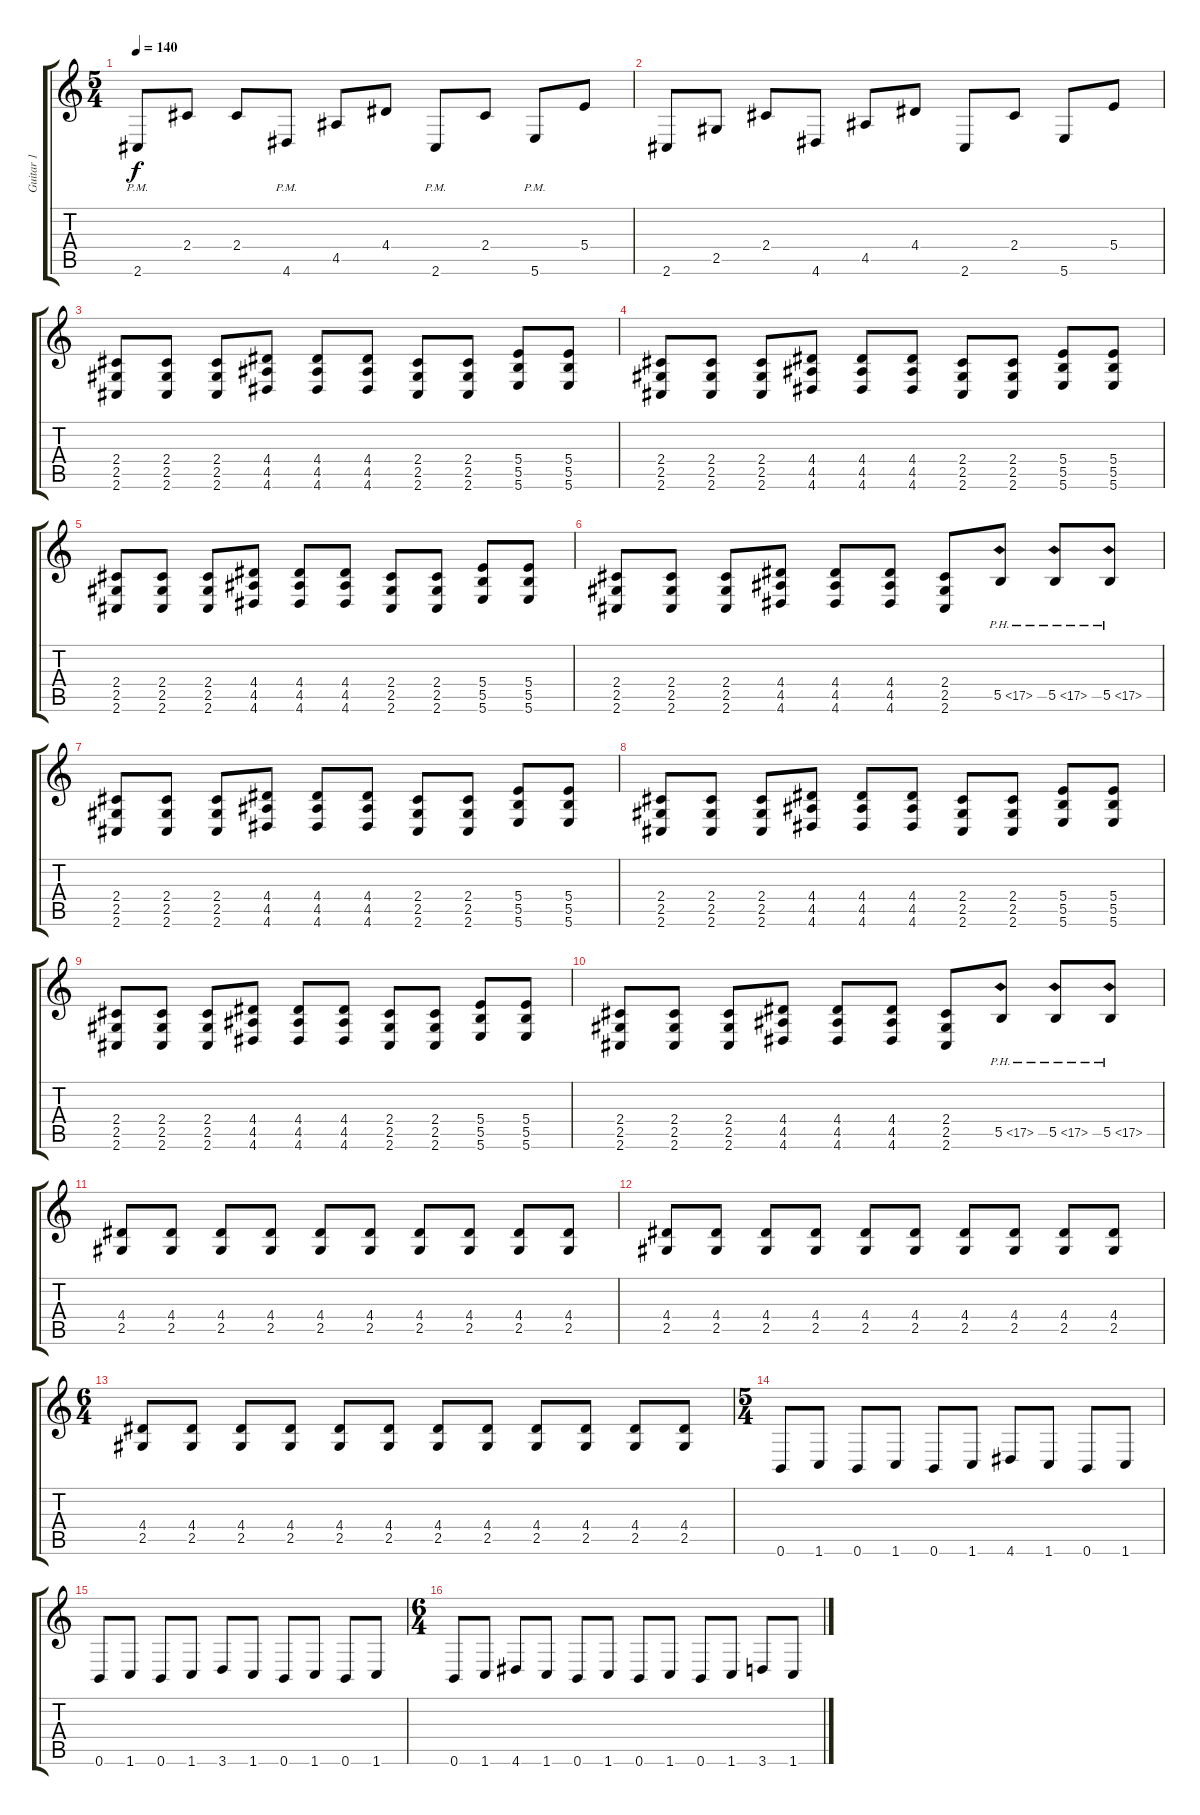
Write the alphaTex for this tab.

\track ("Guitar 1" "Guitar 1") {instrument distortionguitar}
\staff {score tabs}
\tuning (Db4 Ab3 E3 B2 Gb2 B1) {hide}
\ts (5 4)
\tempo 140
\clef g2
\ks c
2.6{pm}.8{dy f} 2.4.8 2.4.8 4.6{pm}.8 4.5.8 4.4.8 2.6{pm}.8 2.4.8 5.6{pm}.8 5.4.8 |
2.6.8 2.5.8 2.4.8 4.6.8 4.5.8 4.4.8 2.6.8 2.4.8 5.6.8 5.4.8 |
(2.4 2.5 2.6).8 (2.4 2.5 2.6).8 (2.4 2.5 2.6).8 (4.4 4.5 4.6).8 (4.4 4.5 4.6).8 (4.4 4.5 4.6).8 (2.4 2.5 2.6).8 (2.4 2.5 2.6).8 (5.4 5.5 5.6).8 (5.4 5.5 5.6).8 |
(2.4 2.5 2.6).8 (2.4 2.5 2.6).8 (2.4 2.5 2.6).8 (4.4 4.5 4.6).8 (4.4 4.5 4.6).8 (4.4 4.5 4.6).8 (2.4 2.5 2.6).8 (2.4 2.5 2.6).8 (5.4 5.5 5.6).8 (5.4 5.5 5.6).8 |
(2.4 2.5 2.6).8 (2.4 2.5 2.6).8 (2.4 2.5 2.6).8 (4.4 4.5 4.6).8 (4.4 4.5 4.6).8 (4.4 4.5 4.6).8 (2.4 2.5 2.6).8 (2.4 2.5 2.6).8 (5.4 5.5 5.6).8 (5.4 5.5 5.6).8 |
(2.4 2.5 2.6).8 (2.4 2.5 2.6).8 (2.4 2.5 2.6).8 (4.4 4.5 4.6).8 (4.4 4.5 4.6).8 (4.4 4.5 4.6).8 (2.4 2.5 2.6).8 5.5{ph 12}.8 5.5{ph 12}.8 5.5{ph 12}.8 |
(2.4 2.5 2.6).8 (2.4 2.5 2.6).8 (2.4 2.5 2.6).8 (4.4 4.5 4.6).8 (4.4 4.5 4.6).8 (4.4 4.5 4.6).8 (2.4 2.5 2.6).8 (2.4 2.5 2.6).8 (5.4 5.5 5.6).8 (5.4 5.5 5.6).8 |
(2.4 2.5 2.6).8 (2.4 2.5 2.6).8 (2.4 2.5 2.6).8 (4.4 4.5 4.6).8 (4.4 4.5 4.6).8 (4.4 4.5 4.6).8 (2.4 2.5 2.6).8 (2.4 2.5 2.6).8 (5.4 5.5 5.6).8 (5.4 5.5 5.6).8 |
(2.4 2.5 2.6).8 (2.4 2.5 2.6).8 (2.4 2.5 2.6).8 (4.4 4.5 4.6).8 (4.4 4.5 4.6).8 (4.4 4.5 4.6).8 (2.4 2.5 2.6).8 (2.4 2.5 2.6).8 (5.4 5.5 5.6).8 (5.4 5.5 5.6).8 |
(2.4 2.5 2.6).8 (2.4 2.5 2.6).8 (2.4 2.5 2.6).8 (4.4 4.5 4.6).8 (4.4 4.5 4.6).8 (4.4 4.5 4.6).8 (2.4 2.5 2.6).8 5.5{ph 12}.8 5.5{ph 12}.8 5.5{ph 12}.8 |
(4.4 2.5).8 (4.4 2.5).8 (4.4 2.5).8 (4.4 2.5).8 (4.4 2.5).8 (4.4 2.5).8 (4.4 2.5).8 (4.4 2.5).8 (4.4 2.5).8 (4.4 2.5).8 |
(4.4 2.5).8 (4.4 2.5).8 (4.4 2.5).8 (4.4 2.5).8 (4.4 2.5).8 (4.4 2.5).8 (4.4 2.5).8 (4.4 2.5).8 (4.4 2.5).8 (4.4 2.5).8 |
\ts (6 4)
(4.4 2.5).8 (4.4 2.5).8 (4.4 2.5).8 (4.4 2.5).8 (4.4 2.5).8 (4.4 2.5).8 (4.4 2.5).8 (4.4 2.5).8 (4.4 2.5).8 (4.4 2.5).8 (4.4 2.5).8 (4.4 2.5).8 |
\ts (5 4)
0.6.8 1.6.8 0.6.8 1.6.8 0.6.8 1.6.8 4.6.8 1.6.8 0.6.8 1.6.8 |
0.6.8 1.6.8 0.6.8 1.6.8 3.6.8 1.6.8 0.6.8 1.6.8 0.6.8 1.6.8 |
\ts (6 4)
0.6.8 1.6.8 4.6.8 1.6.8 0.6.8 1.6.8 0.6.8 1.6.8 0.6.8 1.6.8 3.6.8 1.6.8
